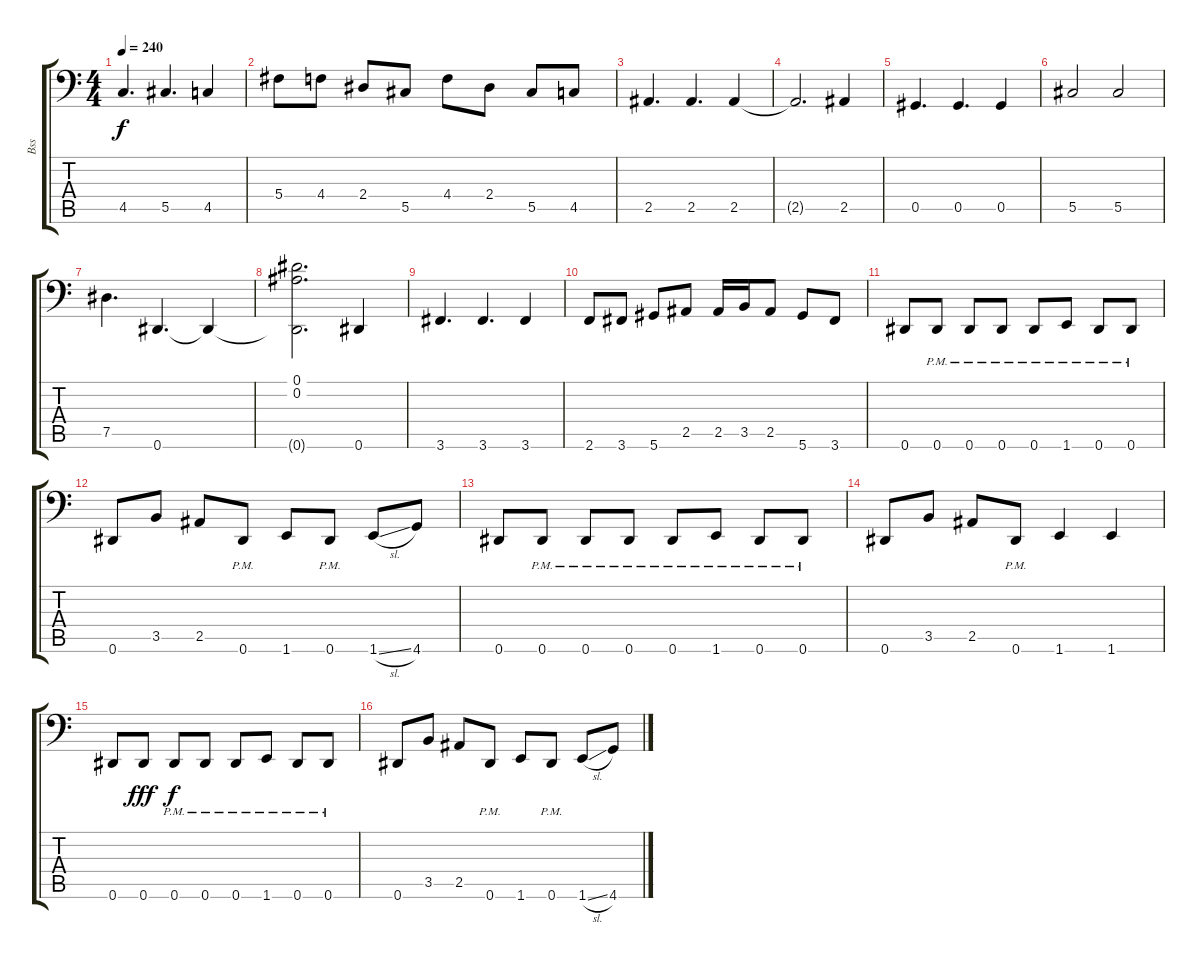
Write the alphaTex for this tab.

\track ("Bss" "Bss") {instrument electricbasspick}
\staff {score tabs}
\tuning (Eb3 Bb2 Gb2 Db2 Ab1 Eb1) {hide}
\ts (4 4)
\tempo 240
\clef f4
\ks c
4.5.4{d dy f} 5.5.4{d} 4.5.4 |
5.4.8 4.4.8 2.4.8 5.5.8 4.4.8 2.4.8 5.5.8 4.5.8 |
2.5.4{d} 2.5.4{d} 2.5.4 |
2.5{t}.2{d} 2.5.4 |
0.5.4{d} 0.5.4{d} 0.5.4 |
5.5.2 5.5.2 |
7.5.4{d} 0.6.4{d} 0.6{t}.4 |
(0.1 0.2 0.6{t}).2{d} 0.6.4 |
3.6.4{d} 3.6.4{d} 3.6.4 |
2.6.8 3.6.8 5.6.8 2.5.8 2.5.16 3.5.16 2.5.8 5.6.8 3.6.8 |
0.6.8 0.6{pm}.8 0.6{pm}.8 0.6{pm}.8 0.6{pm}.8 1.6{pm}.8 0.6{pm}.8 0.6{pm}.8 |
0.6.8 3.5.8 2.5.8 0.6{pm}.8 1.6.8 0.6{pm}.8 1.6{sl}.8 4.6.8 |
0.6.8 0.6{pm}.8 0.6{pm}.8 0.6{pm}.8 0.6{pm}.8 1.6{pm}.8 0.6{pm}.8 0.6{pm}.8 |
0.6.8 3.5.8 2.5.8 0.6{pm}.8 1.6.4 1.6.4 |
0.6.8 0.6.8{dy fff} 0.6{pm}.8{dy f} 0.6{pm}.8 0.6{pm}.8 1.6{pm}.8 0.6{pm}.8 0.6{pm}.8 |
0.6.8 3.5.8 2.5.8 0.6{pm}.8 1.6.8 0.6{pm}.8 1.6{sl}.8 4.6.8
